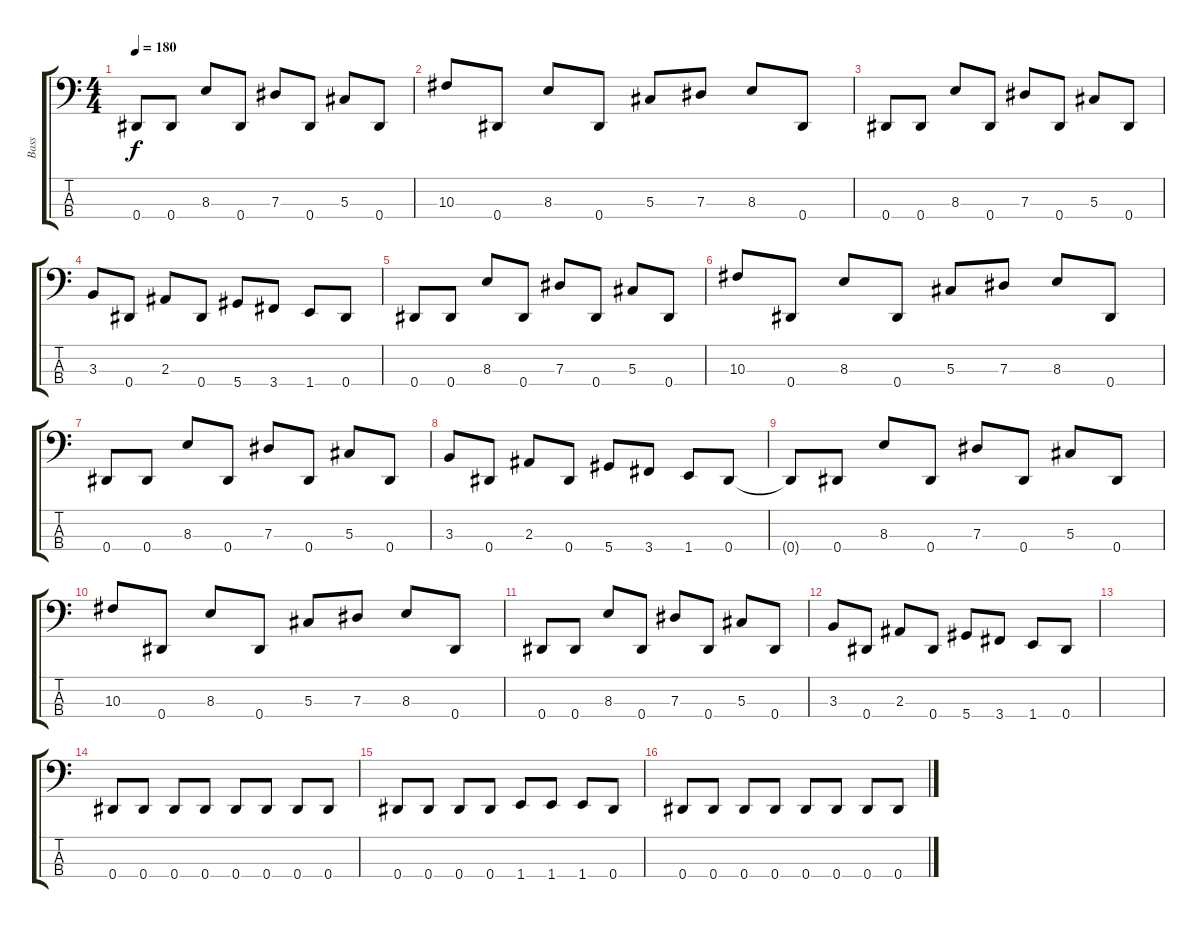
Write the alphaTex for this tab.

\track ("Bass" "Bass") {instrument electricbasspick}
\staff {score tabs}
\tuning (Gb2 Db2 Ab1 Eb1) {hide}
\ts (4 4)
\tempo 180
\clef f4
\ks c
0.4{t}.8{dy f} 0.4.8 8.3.8 0.4.8 7.3.8 0.4.8 5.3.8 0.4.8 |
10.3.8 0.4.8 8.3.8 0.4.8 5.3.8 7.3.8 8.3.8 0.4.8 |
0.4.8 0.4.8 8.3.8 0.4.8 7.3.8 0.4.8 5.3.8 0.4.8 |
3.3.8 0.4.8 2.3.8 0.4.8 5.4.8 3.4.8 1.4.8 0.4.8 |
0.4.8 0.4.8 8.3.8 0.4.8 7.3.8 0.4.8 5.3.8 0.4.8 |
10.3.8 0.4.8 8.3.8 0.4.8 5.3.8 7.3.8 8.3.8 0.4.8 |
0.4.8 0.4.8 8.3.8 0.4.8 7.3.8 0.4.8 5.3.8 0.4.8 |
3.3.8 0.4.8 2.3.8 0.4.8 5.4.8 3.4.8 1.4.8 0.4.8 |
0.4{t}.8 0.4.8 8.3.8 0.4.8 7.3.8 0.4.8 5.3.8 0.4.8 |
10.3.8 0.4.8 8.3.8 0.4.8 5.3.8 7.3.8 8.3.8 0.4.8 |
0.4.8 0.4.8 8.3.8 0.4.8 7.3.8 0.4.8 5.3.8 0.4.8 |
3.3.8 0.4.8 2.3.8 0.4.8 5.4.8 3.4.8 1.4.8 0.4.8 |
|
0.4.8 0.4.8 0.4.8 0.4.8 0.4.8 0.4.8 0.4.8 0.4.8 |
0.4.8 0.4.8 0.4.8 0.4.8 1.4.8 1.4.8 1.4.8 0.4.8 |
0.4.8 0.4.8 0.4.8 0.4.8 0.4.8 0.4.8 0.4.8 0.4.8
